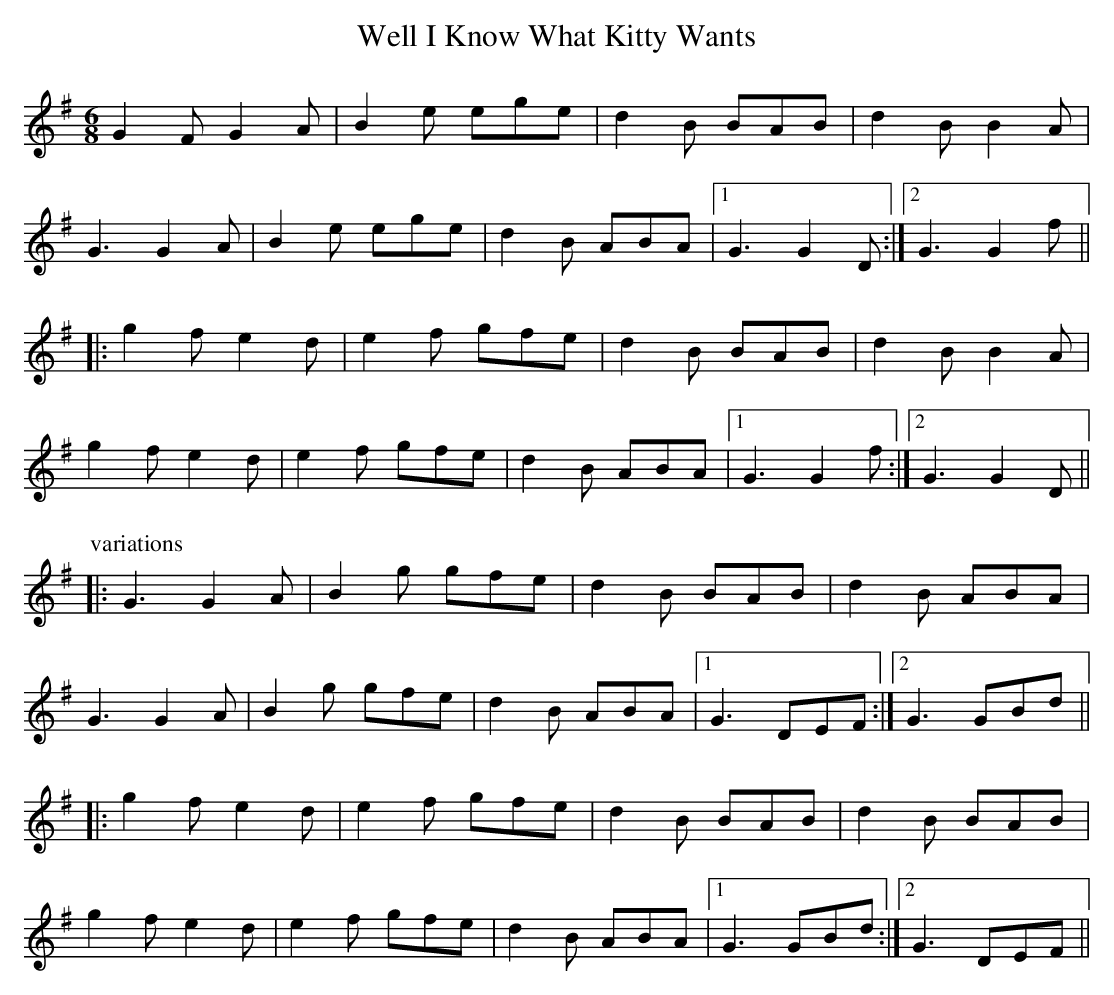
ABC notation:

X:1
T:Well I Know What Kitty Wants
M:6/8
L:1/8
K:G
G2F G2A | B2e ege | d2B BAB | d2B B2A |
G3 G2A | B2e ege | d2B ABA |1 G3 G2D :|2 G3 G2f ||
|: g2f e2d | e2f gfe | d2B BAB | d2B B2A |
g2f e2d | e2f gfe | d2B ABA |1 G3 G2f :|2 G3 G2D ||
P:variations
|: G3 G2A | B2g gfe | d2B BAB | d2B ABA |
G3 G2A | B2g gfe | d2B ABA |1 G3 DEF :|2 G3 GBd ||
|: g2f e2d | e2f gfe | d2B BAB | d2B BAB |
g2f e2d | e2f gfe | d2B ABA |1 G3 GBd :|2 G3 DEF ||
